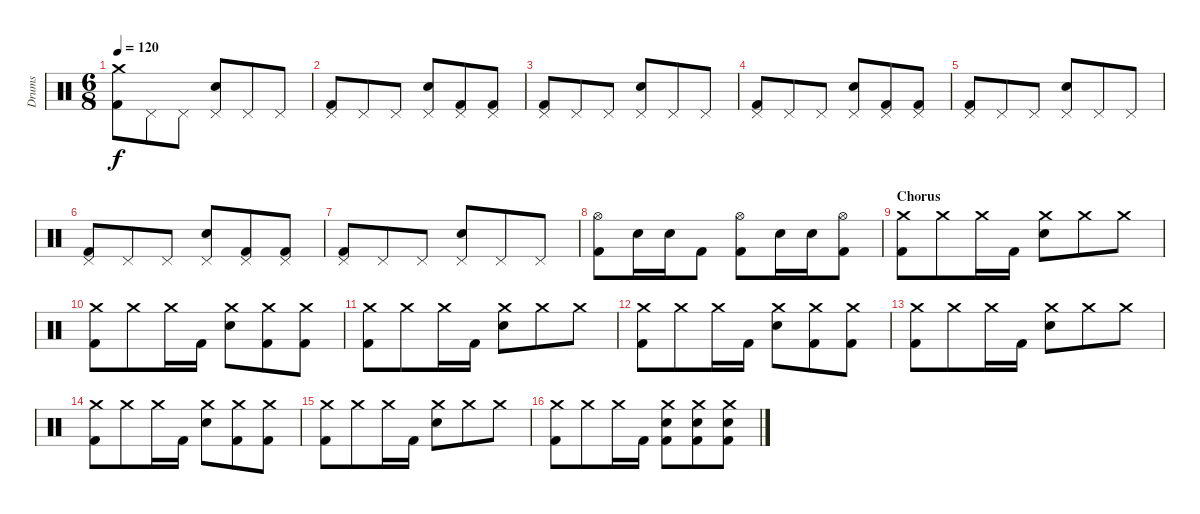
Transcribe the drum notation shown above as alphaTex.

\track ("Drums" "Drums") {instrument percussion}
\staff {score}
\articulation defaults
\ts (6 8)
\tempo 120
\clef neutral
\ks c
("Crash medium (hit)" "Kick (hit) 2").8{dy f} "Pedal Hi-Hat (hit)".8 "Pedal Hi-Hat (hit)".8 ("Pedal Hi-Hat (hit)" "Electric Snare (hit)").8 "Pedal Hi-Hat (hit)".8 "Pedal Hi-Hat (hit)".8 |
("Pedal Hi-Hat (hit)" "Kick (hit) 2").8 "Pedal Hi-Hat (hit)".8 "Pedal Hi-Hat (hit)".8 ("Pedal Hi-Hat (hit)" "Electric Snare (hit)").8 ("Pedal Hi-Hat (hit)" "Kick (hit) 2").8 ("Pedal Hi-Hat (hit)" "Kick (hit) 2").8 |
("Pedal Hi-Hat (hit)" "Kick (hit) 2").8 "Pedal Hi-Hat (hit)".8 "Pedal Hi-Hat (hit)".8 ("Pedal Hi-Hat (hit)" "Electric Snare (hit)").8 "Pedal Hi-Hat (hit)".8 "Pedal Hi-Hat (hit)".8 |
("Pedal Hi-Hat (hit)" "Kick (hit) 2").8 "Pedal Hi-Hat (hit)".8 "Pedal Hi-Hat (hit)".8 ("Pedal Hi-Hat (hit)" "Electric Snare (hit)").8 ("Pedal Hi-Hat (hit)" "Kick (hit) 2").8 ("Pedal Hi-Hat (hit)" "Kick (hit) 2").8 |
("Pedal Hi-Hat (hit)" "Kick (hit) 2").8 "Pedal Hi-Hat (hit)".8 "Pedal Hi-Hat (hit)".8 ("Pedal Hi-Hat (hit)" "Electric Snare (hit)").8 "Pedal Hi-Hat (hit)".8 "Pedal Hi-Hat (hit)".8 |
("Pedal Hi-Hat (hit)" "Kick (hit) 2").8 "Pedal Hi-Hat (hit)".8 "Pedal Hi-Hat (hit)".8 ("Pedal Hi-Hat (hit)" "Electric Snare (hit)").8 ("Pedal Hi-Hat (hit)" "Kick (hit) 2").8 ("Pedal Hi-Hat (hit)" "Kick (hit) 2").8 |
("Pedal Hi-Hat (hit)" "Kick (hit) 2").8 "Pedal Hi-Hat (hit)".8 "Pedal Hi-Hat (hit)".8 ("Pedal Hi-Hat (hit)" "Electric Snare (hit)").8 "Pedal Hi-Hat (hit)".8 "Pedal Hi-Hat (hit)".8 |
("Hi-Hat (open)" "Kick (hit) 2").8 "Electric Snare (hit)".16 "Electric Snare (hit)".16 "Kick (hit) 2".8 ("Hi-Hat (open)" "Kick (hit) 2").8 "Electric Snare (hit)".16 "Electric Snare (hit)".16 ("Hi-Hat (open)" "Kick (hit) 2").8 |
\section ("" "Chorus")
("Crash medium (hit)" "Kick (hit) 2").8 "Crash medium (hit)".8 "Crash medium (hit)".16 "Kick (hit) 2".16 ("Crash medium (hit)" "Electric Snare (hit)").8 "Crash medium (hit)".8 "Crash medium (hit)".8 |
("Crash medium (hit)" "Kick (hit) 2").8 "Crash medium (hit)".8 "Crash medium (hit)".16 "Kick (hit) 2".16 ("Crash medium (hit)" "Electric Snare (hit)").8 ("Crash medium (hit)" "Kick (hit) 2").8 ("Crash medium (hit)" "Kick (hit) 2").8 |
("Crash medium (hit)" "Kick (hit) 2").8 "Crash medium (hit)".8 "Crash medium (hit)".16 "Kick (hit) 2".16 ("Crash medium (hit)" "Electric Snare (hit)").8 "Crash medium (hit)".8 "Crash medium (hit)".8 |
("Crash medium (hit)" "Kick (hit) 2").8 "Crash medium (hit)".8 "Crash medium (hit)".16 "Kick (hit) 2".16 ("Crash medium (hit)" "Electric Snare (hit)").8 ("Crash medium (hit)" "Kick (hit) 2").8 ("Crash medium (hit)" "Kick (hit) 2").8 |
("Crash medium (hit)" "Kick (hit) 2").8 "Crash medium (hit)".8 "Crash medium (hit)".16 "Kick (hit) 2".16 ("Crash medium (hit)" "Electric Snare (hit)").8 "Crash medium (hit)".8 "Crash medium (hit)".8 |
("Crash medium (hit)" "Kick (hit) 2").8 "Crash medium (hit)".8 "Crash medium (hit)".16 "Kick (hit) 2".16 ("Crash medium (hit)" "Electric Snare (hit)").8 ("Crash medium (hit)" "Kick (hit) 2").8 ("Crash medium (hit)" "Kick (hit) 2").8 |
("Crash medium (hit)" "Kick (hit) 2").8 "Crash medium (hit)".8 "Crash medium (hit)".16 "Kick (hit) 2".16 ("Crash medium (hit)" "Electric Snare (hit)").8 "Crash medium (hit)".8 "Crash medium (hit)".8 |
("Crash medium (hit)" "Kick (hit) 2").8 "Crash medium (hit)".8 "Crash medium (hit)".16 "Kick (hit) 2".16 ("Crash medium (hit)" "Electric Snare (hit)" "Kick (hit) 2").8 ("Crash medium (hit)" "Electric Snare (hit)" "Kick (hit) 2").8 ("Crash medium (hit)" "Electric Snare (hit)" "Kick (hit) 2").8
